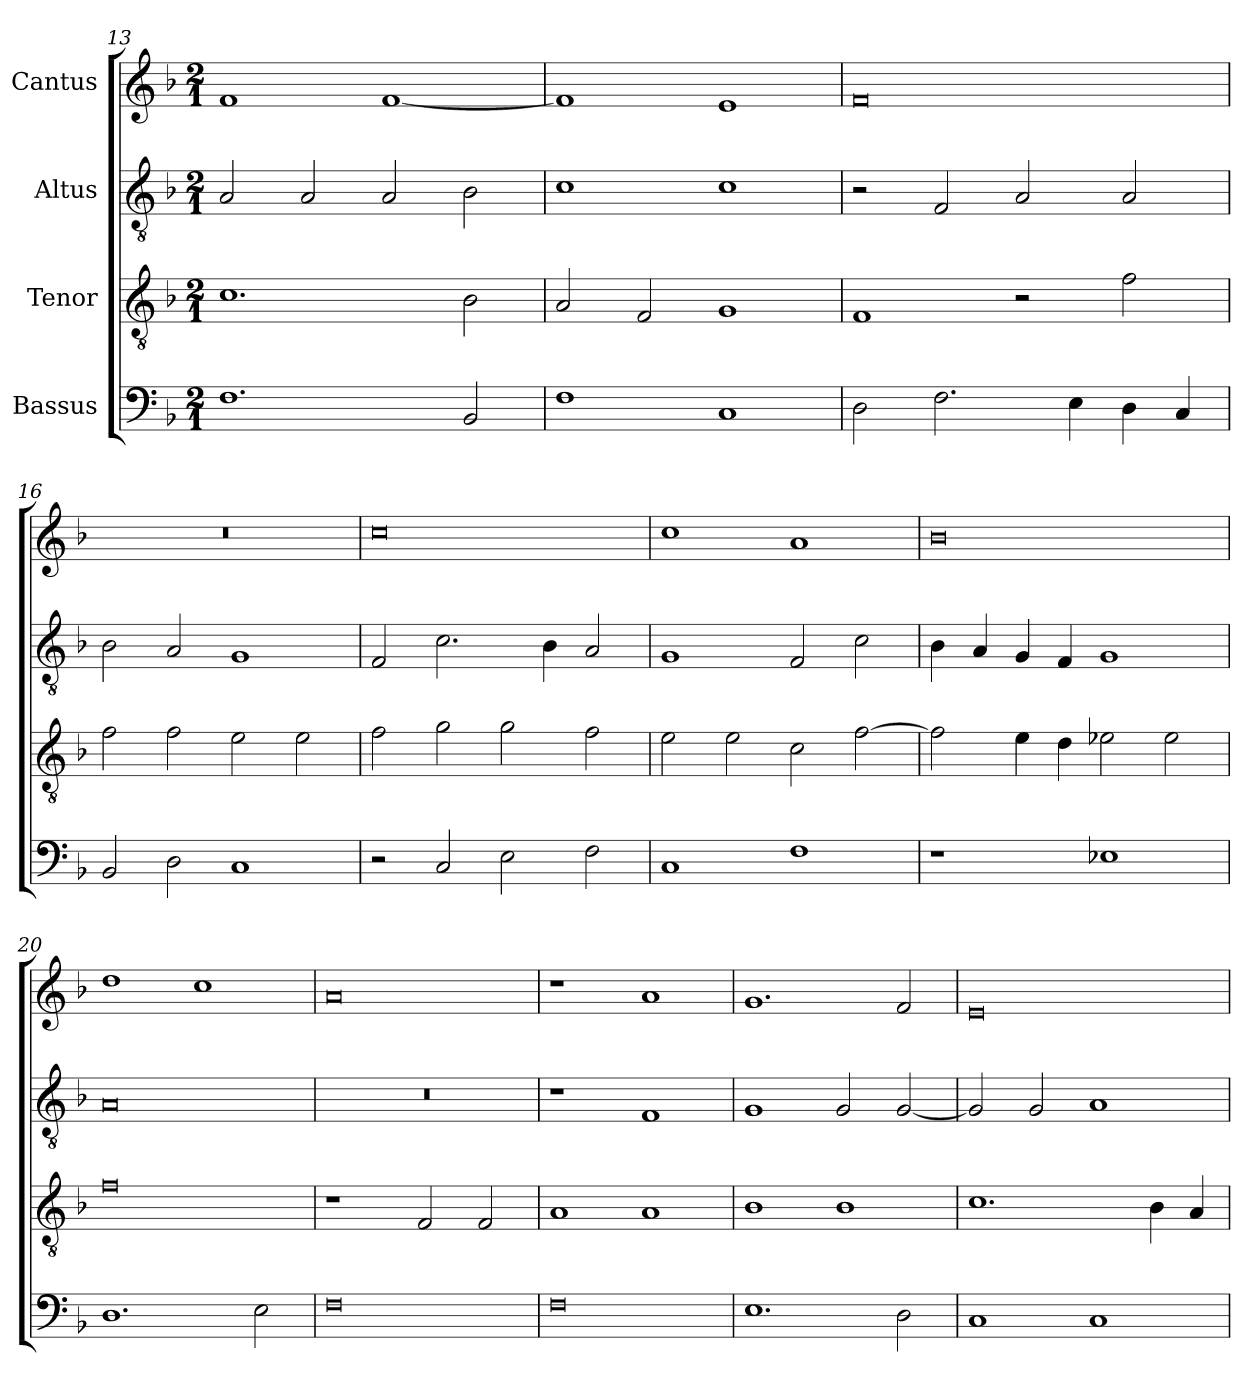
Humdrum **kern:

**kern	**kern	**kern	**kern
*part4	*part3	*part2	*part1
*staff4	*staff3	*staff2	*staff1
*I"Bassus	*I"Tenor	*I"Altus	*I"Cantus
*clefF4	*clefGv2	*clefGv2	*clefG2
*	*ITrd7c12	*ITrd7c12	*
*k[b-]	*k[b-]	*k[b-]	*k[b-]
*F:	*F:	*F:	*F:
*M2/1	*M2/1	*M2/1	*M2/1
=13	=13	=13	=13
1.Fi	1.Ci	2AAi/	1fi
.	.	2AAi/	.
.	.	2AAi/	[<1fi
2BB-i/	2BB-i\	2BB-i\	.
=14	=14	=14	=14
1Fi	2AAi/	1Ci	1fi]
.	2FFi/	.	.
1Ci	1GGi	1Ci	1ei
=15	=15	=15	=15
2Di\	1FFi	2r	0fi
2.Fi\	.	2FFi/	.
.	2r	2AAi/	.
4Ei\	.	.	.
4Di\	2Fi\	2AAi/	.
4Ci/	.	.	.
=16	=16	=16	=16
!	!	!	!LO:N:vis=1
2BB-i/	2Fi\	2BB-i\	0r
2Di\	2Fi\	2AAi/	.
1Ci	2Ei\	1GGi	.
.	2Ei\	.	.
!!LO:LB:g=z
=17	=17	=17	=17
2r	2Fi\	2FFi/	0cci
2Ci/	2Gi\	2.Ci\	.
2Ei\	2Gi\	.	.
.	.	4BB-i\	.
2Fi\	2Fi\	2AAi/	.
=18	=18	=18	=18
1Ci	2Ei\	1GGi	1cci
.	2Ei\	.	.
1Fi	2Ci\	2FFi/	1ai
.	[>2Fi\	2Ci\	.
=19	=19	=19	=19
1r	2Fi\]	4BB-i\	0b-i
.	.	4AAi/	.
.	4Ei\	4GGi/	.
.	4Di\	4FFi/	.
1E-Xi	2E-Xi\	1GGi	.
.	2E-i\	.	.
=20	=20	=20	=20
1.Di	0Fi	0AAi	1ddi
.	.	.	1cci
2Ei\	.	.	.
=21	=21	=21	=21
!	!	!LO:N:vis=1	!
0Fi	1r	0r	0ai
.	2FFi/	.	.
.	2FFi/	.	.
=22	=22	=22	=22
0Fi	1AAi	1r	1r
.	1AAi	1FFi	1ai
!!LO:LB:g=z
=23	=23	=23	=23
1.Ei	1BB-i	1GGi	1.gi
.	1BB-i	2GGi/	.
2Di\	.	[<2GGi/	2fi/
=24	=24	=24	=24
1Ci	1.Ci	2GGi/]	0ei
.	.	2GGi/	.
1Ci	.	1AAi	.
.	4BB-i\	.	.
.	4AAi/	.	.
=	=	=	=
*-	*-	*-	*-
